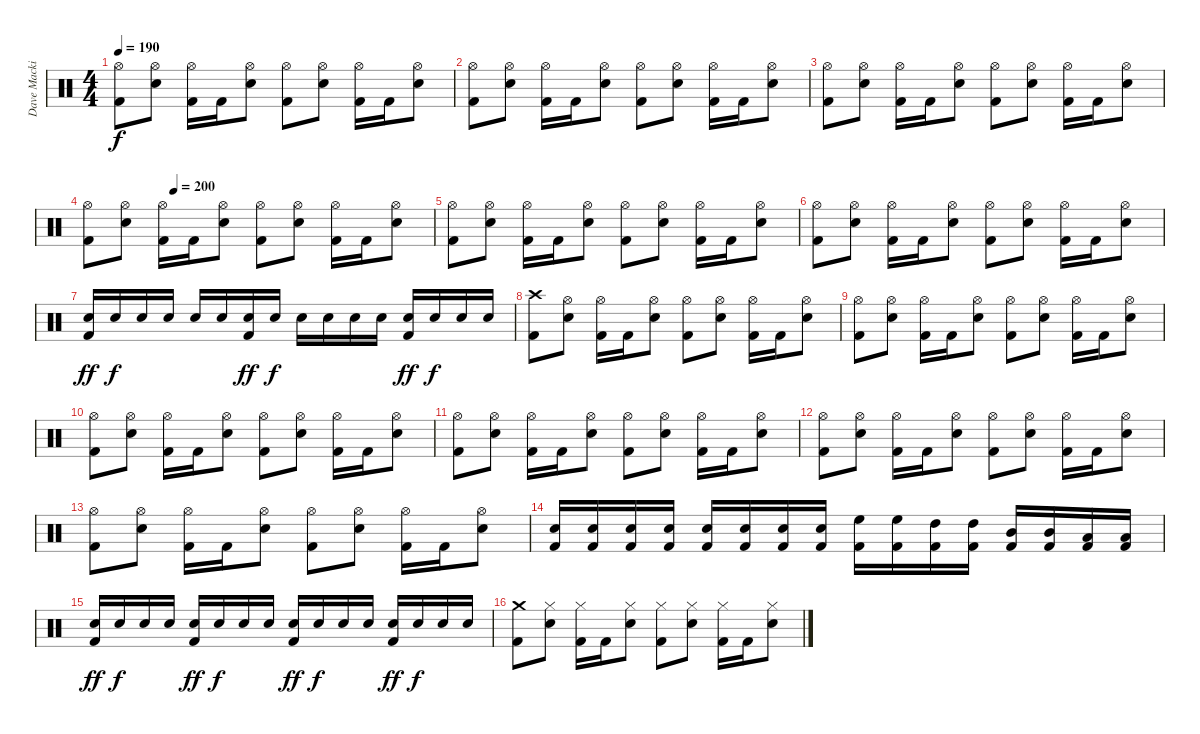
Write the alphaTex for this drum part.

\track ("Dave Mackintosh" "Dave Macki") {instrument percussion}
\staff {score}
\articulation defaults
\ts (4 4)
\tempo 190
\clef neutral
\ks aminor
("Kick (hit) 2" "Hi-Hat (open)").8{dy f} ("Snare (hit) 2" "Hi-Hat (open)").8 ("Kick (hit) 2" "Hi-Hat (open)").16 "Kick (hit) 2".16 ("Snare (hit) 2" "Hi-Hat (open)").8 ("Kick (hit) 2" "Hi-Hat (open)").8 ("Snare (hit) 2" "Hi-Hat (open)").8 ("Kick (hit) 2" "Hi-Hat (open)").16 "Kick (hit) 2".16 ("Snare (hit) 2" "Hi-Hat (open)").8 |
("Kick (hit) 2" "Hi-Hat (open)").8 ("Snare (hit) 2" "Hi-Hat (open)").8 ("Kick (hit) 2" "Hi-Hat (open)").16 "Kick (hit) 2".16 ("Snare (hit) 2" "Hi-Hat (open)").8 ("Kick (hit) 2" "Hi-Hat (open)").8 ("Snare (hit) 2" "Hi-Hat (open)").8 ("Kick (hit) 2" "Hi-Hat (open)").16 "Kick (hit) 2".16 ("Snare (hit) 2" "Hi-Hat (open)").8 |
("Kick (hit) 2" "Hi-Hat (open)").8 ("Snare (hit) 2" "Hi-Hat (open)").8 ("Kick (hit) 2" "Hi-Hat (open)").16 "Kick (hit) 2".16 ("Snare (hit) 2" "Hi-Hat (open)").8 ("Kick (hit) 2" "Hi-Hat (open)").8 ("Snare (hit) 2" "Hi-Hat (open)").8 ("Kick (hit) 2" "Hi-Hat (open)").16 "Kick (hit) 2".16 ("Snare (hit) 2" "Hi-Hat (open)").8 |
\tempo (200 0.25)
("Kick (hit) 2" "Hi-Hat (open)").8 ("Snare (hit) 2" "Hi-Hat (open)").8 ("Kick (hit) 2" "Hi-Hat (open)").16 "Kick (hit) 2".16 ("Snare (hit) 2" "Hi-Hat (open)").8 ("Kick (hit) 2" "Hi-Hat (open)").8 ("Snare (hit) 2" "Hi-Hat (open)").8 ("Kick (hit) 2" "Hi-Hat (open)").16 "Kick (hit) 2".16 ("Snare (hit) 2" "Hi-Hat (open)").8 |
("Kick (hit) 2" "Hi-Hat (open)").8 ("Snare (hit) 2" "Hi-Hat (open)").8 ("Kick (hit) 2" "Hi-Hat (open)").16 "Kick (hit) 2".16 ("Snare (hit) 2" "Hi-Hat (open)").8 ("Kick (hit) 2" "Hi-Hat (open)").8 ("Snare (hit) 2" "Hi-Hat (open)").8 ("Kick (hit) 2" "Hi-Hat (open)").16 "Kick (hit) 2".16 ("Snare (hit) 2" "Hi-Hat (open)").8 |
("Kick (hit) 2" "Hi-Hat (open)").8 ("Snare (hit) 2" "Hi-Hat (open)").8 ("Kick (hit) 2" "Hi-Hat (open)").16 "Kick (hit) 2".16 ("Snare (hit) 2" "Hi-Hat (open)").8 ("Kick (hit) 2" "Hi-Hat (open)").8 ("Snare (hit) 2" "Hi-Hat (open)").8 ("Kick (hit) 2" "Hi-Hat (open)").16 "Kick (hit) 2".16 ("Snare (hit) 2" "Hi-Hat (open)").8 |
("Kick (hit) 2" "Snare (hit) 2").16{dy ff} "Snare (hit) 2".16{dy f} "Snare (hit) 2".16 "Snare (hit) 2".16 "Snare (hit) 2".16 "Snare (hit) 2".16 ("Kick (hit) 2" "Snare (hit) 2").16{dy ff} "Snare (hit) 2".16{dy f} "Snare (hit) 2".16 "Snare (hit) 2".16 "Snare (hit) 2".16 "Snare (hit) 2".16 ("Kick (hit) 2" "Snare (hit) 2").16{dy ff} "Snare (hit) 2".16{dy f} "Snare (hit) 2".16 "Snare (hit) 2".16 |
("Kick (hit) 2" "Crash high (hit)").8 ("Snare (hit) 2" "Hi-Hat (open)").8 ("Kick (hit) 2" "Hi-Hat (open)").16 "Kick (hit) 2".16 ("Snare (hit) 2" "Hi-Hat (open)").8 ("Kick (hit) 2" "Hi-Hat (open)").8 ("Snare (hit) 2" "Hi-Hat (open)").8 ("Kick (hit) 2" "Hi-Hat (open)").16 "Kick (hit) 2".16 ("Snare (hit) 2" "Hi-Hat (open)").8 |
("Kick (hit) 2" "Hi-Hat (open)").8 ("Snare (hit) 2" "Hi-Hat (open)").8 ("Kick (hit) 2" "Hi-Hat (open)").16 "Kick (hit) 2".16 ("Snare (hit) 2" "Hi-Hat (open)").8 ("Kick (hit) 2" "Hi-Hat (open)").8 ("Snare (hit) 2" "Hi-Hat (open)").8 ("Kick (hit) 2" "Hi-Hat (open)").16 "Kick (hit) 2".16 ("Snare (hit) 2" "Hi-Hat (open)").8 |
("Kick (hit) 2" "Hi-Hat (open)").8 ("Snare (hit) 2" "Hi-Hat (open)").8 ("Kick (hit) 2" "Hi-Hat (open)").16 "Kick (hit) 2".16 ("Snare (hit) 2" "Hi-Hat (open)").8 ("Kick (hit) 2" "Hi-Hat (open)").8 ("Snare (hit) 2" "Hi-Hat (open)").8 ("Kick (hit) 2" "Hi-Hat (open)").16 "Kick (hit) 2".16 ("Snare (hit) 2" "Hi-Hat (open)").8 |
("Kick (hit) 2" "Hi-Hat (open)").8 ("Snare (hit) 2" "Hi-Hat (open)").8 ("Kick (hit) 2" "Hi-Hat (open)").16 "Kick (hit) 2".16 ("Snare (hit) 2" "Hi-Hat (open)").8 ("Kick (hit) 2" "Hi-Hat (open)").8 ("Snare (hit) 2" "Hi-Hat (open)").8 ("Kick (hit) 2" "Hi-Hat (open)").16 "Kick (hit) 2".16 ("Snare (hit) 2" "Hi-Hat (open)").8 |
("Kick (hit) 2" "Hi-Hat (open)").8 ("Snare (hit) 2" "Hi-Hat (open)").8 ("Kick (hit) 2" "Hi-Hat (open)").16 "Kick (hit) 2".16 ("Snare (hit) 2" "Hi-Hat (open)").8 ("Kick (hit) 2" "Hi-Hat (open)").8 ("Snare (hit) 2" "Hi-Hat (open)").8 ("Kick (hit) 2" "Hi-Hat (open)").16 "Kick (hit) 2".16 ("Snare (hit) 2" "Hi-Hat (open)").8 |
("Kick (hit) 2" "Hi-Hat (open)").8 ("Snare (hit) 2" "Hi-Hat (open)").8 ("Kick (hit) 2" "Hi-Hat (open)").16 "Kick (hit) 2".16 ("Snare (hit) 2" "Hi-Hat (open)").8 ("Kick (hit) 2" "Hi-Hat (open)").8 ("Snare (hit) 2" "Hi-Hat (open)").8 ("Kick (hit) 2" "Hi-Hat (open)").16 "Kick (hit) 2".16 ("Snare (hit) 2" "Hi-Hat (open)").8 |
("Kick (hit) 2" "Snare (hit) 2").16 ("Kick (hit) 2" "Snare (hit) 2").16 ("Kick (hit) 2" "Snare (hit) 2").16 ("Kick (hit) 2" "Snare (hit) 2").16 ("Kick (hit) 2" "Snare (hit) 2").16 ("Kick (hit) 2" "Snare (hit) 2").16 ("Kick (hit) 2" "Snare (hit) 2").16 ("Kick (hit) 2" "Snare (hit) 2").16 ("Kick (hit) 2" "High Floor Tom (hit)").16 ("Kick (hit) 2" "High Floor Tom (hit)").16 ("Kick (hit) 2" "High Tom (hit)").16 ("Kick (hit) 2" "High Tom (hit)").16 ("Kick (hit) 2" "Mid Tom (hit)").16 ("Kick (hit) 2" "Mid Tom (hit)").16 ("Kick (hit) 2" "Low Tom (hit)").16 ("Kick (hit) 2" "Low Tom (hit)").16 |
("Kick (hit) 2" "Snare (hit) 2").16{dy ff} "Snare (hit) 2".16{dy f} "Snare (hit) 2".16 "Snare (hit) 2".16 ("Kick (hit) 2" "Snare (hit) 2").16{dy ff} "Snare (hit) 2".16{dy f} "Snare (hit) 2".16 "Snare (hit) 2".16 ("Kick (hit) 2" "Snare (hit) 2").16{dy ff} "Snare (hit) 2".16{dy f} "Snare (hit) 2".16 "Snare (hit) 2".16 ("Kick (hit) 2" "Snare (hit) 2").16{dy ff} "Snare (hit) 2".16{dy f} "Snare (hit) 2".16 "Snare (hit) 2".16 |
("Kick (hit) 2" "Crash medium (hit)").8 ("Snare (hit) 2" "Hi-Hat (closed)").8 ("Kick (hit) 2" "Hi-Hat (closed)").16 "Kick (hit) 2".16 ("Snare (hit) 2" "Hi-Hat (closed)").8 ("Kick (hit) 2" "Hi-Hat (closed)").8 ("Snare (hit) 2" "Hi-Hat (closed)").8 ("Kick (hit) 2" "Hi-Hat (closed)").16 "Kick (hit) 2".16 ("Snare (hit) 2" "Hi-Hat (closed)").8
